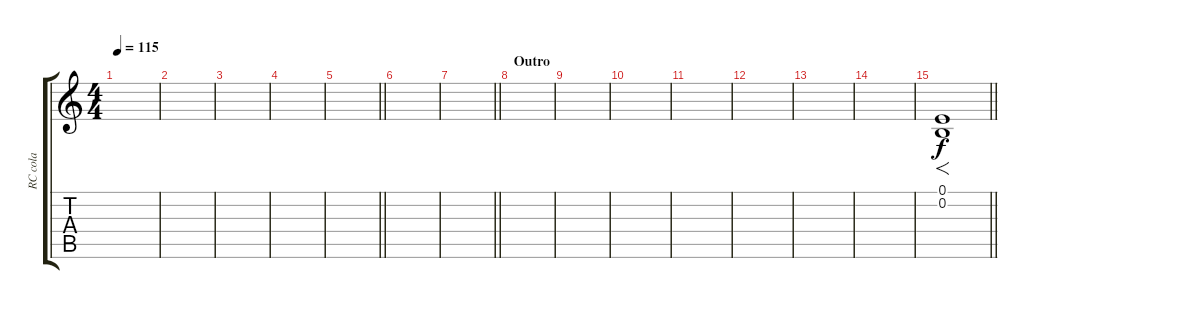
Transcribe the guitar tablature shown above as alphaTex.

\track ("RC cola" "RC cola") {instrument reversecymbal}
\staff {score tabs}
\tuning (E4 B3 G3 D3 A2 E2) {hide}
\ts (4 4)
\tempo 115
\clef g2
\ks c
|
|
|
|
\barLineRight lightlight
|
|
\barLineRight lightlight
|
\section ("" "Outro")
|
|
|
|
|
|
|
\barLineRight lightlight
(0.1 0.2).1{f}
